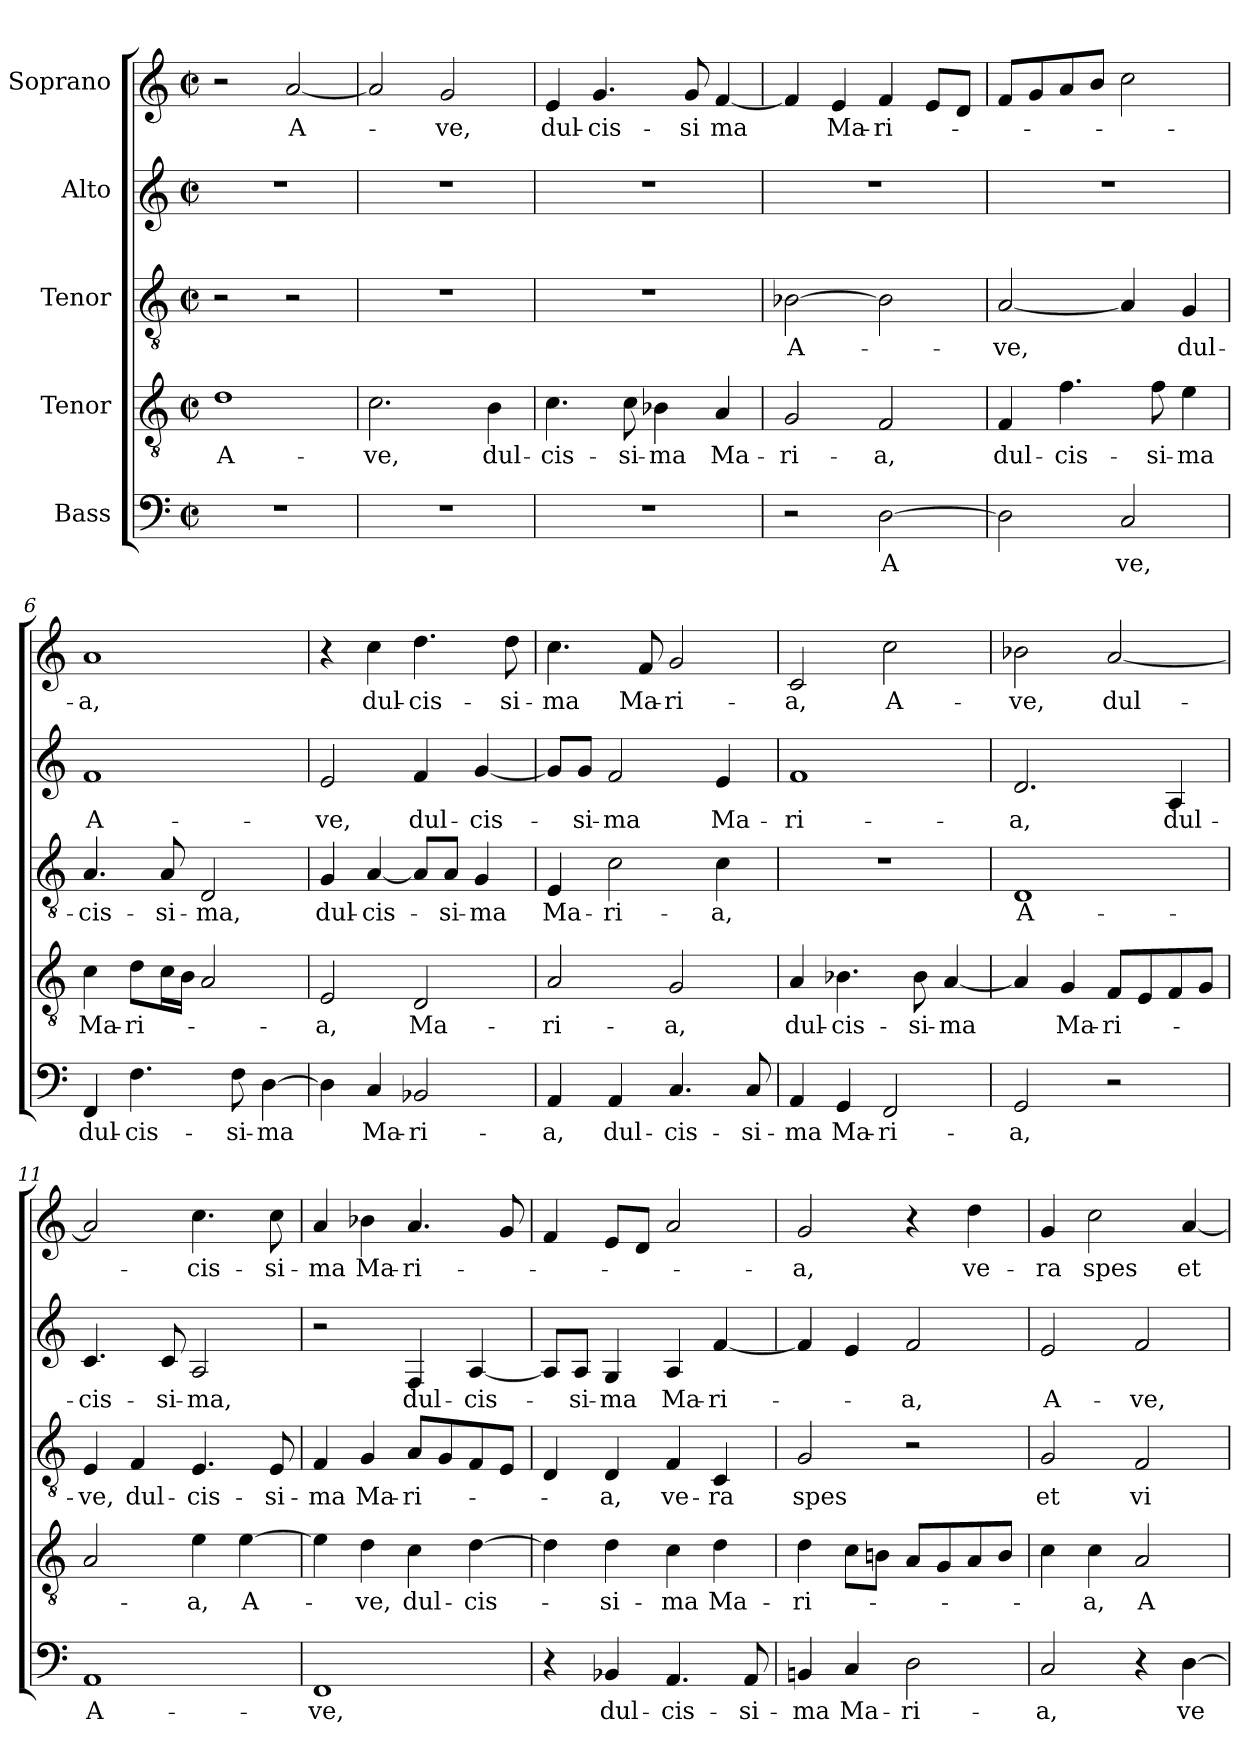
**kern	**text	**kern	**text	**kern	**text	**kern	**text	**kern	**text
*part5	*part5	*part4	*part4	*part3	*part3	*part2	*part2	*part1	*part1
*staff5	*staff5	*staff4	*staff4	*staff3	*staff3	*staff2	*staff2	*staff1	*staff1
*I"Bass	*	*I"Tenor	*	*I"Tenor	*	*I"Alto	*	*I"Soprano	*
*clefF4	*	*clefGv2	*	*clefGv2	*	*clefG2	*	*clefG2	*
*k[]	*	*k[]	*	*k[]	*	*k[]	*	*k[]	*
*M2/2	*	*M2/2	*	*M2/2	*	*M2/2	*	*M2/2	*
*met(c|)	*	*met(c|)	*	*met(c|)	*	*met(c|)	*	*met(c|)	*
*MM80	*	*MM80	*	*MM80	*	*MM80	*	*MM80	*
=1	=1	=1	=1	=1	=1	=1	=1	=1	=1
1r	.	1d	A-	2r	.	1r	.	2r	.
.	.	.	.	2r	.	.	.	[2a/	A-
=2	=2	=2	=2	=2	=2	=2	=2	=2	=2
1r	.	2.c\	ve,	1r	.	1r	.	2a/]	.
.	.	.	.	.	.	.	.	2g/	ve,
.	.	4B\	dul-	.	.	.	.	.	.
=3	=3	=3	=3	=3	=3	=3	=3	=3	=3
1r	.	4.c\	cis-	1r	.	1r	.	4e/	dul-
.	.	.	.	.	.	.	.	4.g/	cis-
.	.	8c\	si-	.	.	.	.	.	.
.	.	4B-X\	ma	.	.	.	.	.	.
.	.	.	.	.	.	.	.	8g/	si
.	.	4A/	Ma-	.	.	.	.	[4f/	ma
=4	=4	=4	=4	=4	=4	=4	=4	=4	=4
2r	.	2G/	ri-	[2B-X\	A-	1r	.	4f/]	.
.	.	.	.	.	.	.	.	4e/	Ma-
[2D\	A	2F/	a,	2B-\]	.	.	.	4f/	ri-
.	.	.	.	.	.	.	.	8e/L	.
.	.	.	.	.	.	.	.	8d/J	.
=5	=5	=5	=5	=5	=5	=5	=5	=5	=5
2D\]	.	4F/	dul-	[2A/	ve,	1r	.	8f/L	.
.	.	.	.	.	.	.	.	8g/	.
.	.	4.f\	cis-	.	.	.	.	8a/	.
.	.	.	.	.	.	.	.	8b/J	.
2C/	ve,	.	.	4A/]	.	.	.	2cc\	.
.	.	8f\	si-	.	.	.	.	.	.
.	.	4e\	ma	4G/	dul-	.	.	.	.
!!LO:LB:g=z
=6	=6	=6	=6	=6	=6	=6	=6	=6	=6
4FF/	dul-	4c\	Ma-	4.A/	cis-	1f	A-	1a	-a,
4.F\	cis-	8d\L	ri-	.	.	.	.	.	.
.	.	16c\L	.	8A/	si-	.	.	.	.
.	.	16B\JJ	.	.	.	.	.	.	.
.	.	2A/	.	2D/	ma,	.	.	.	.
8F\	si-	.	.	.	.	.	.	.	.
[4D\	ma	.	.	.	.	.	.	.	.
=7	=7	=7	=7	=7	=7	=7	=7	=7	=7
4D\]	.	2E/	a,	4G/	dul-	2e/	ve,	4r	.
4C/	Ma-	.	.	[4A/	cis-	.	.	4cc\	dul-
2BB-X/	ri-	2D/	Ma-	8A/L]	.	4f/	dul-	4.dd\	cis-
.	.	.	.	8A/J	si-	.	.	.	.
.	.	.	.	4G/	ma	[4g/	cis-	.	.
.	.	.	.	.	.	.	.	8dd\	si-
=8	=8	=8	=8	=8	=8	=8	=8	=8	=8
4AA/	a,	2A/	ri-	4E/	Ma-	8g/L]	.	4.cc\	ma
.	.	.	.	.	.	8g/J	si-	.	.
4AA/	dul-	.	.	2c\	ri-	2f/	ma	.	.
.	.	.	.	.	.	.	.	8f/	Ma-
4.C/	cis-	2G/	a,	.	.	.	.	2g/	ri-
.	.	.	.	4c\	a,	4e/	Ma-	.	.
8C/	si-	.	.	.	.	.	.	.	.
=9	=9	=9	=9	=9	=9	=9	=9	=9	=9
4AA/	ma	4A/	dul-	1r	.	1f	ri-	2c/	a,
4GG/	Ma-	4.B-X\	cis-	.	.	.	.	.	.
2FF/	ri-	.	.	.	.	.	.	2cc\	A-
.	.	8B-\	si-	.	.	.	.	.	.
.	.	[4A/	ma	.	.	.	.	.	.
=10	=10	=10	=10	=10	=10	=10	=10	=10	=10
2GG/	a,	4A/]	.	1D	A-	2.d/	a,	2b-X\	ve,
.	.	4G/	Ma-	.	.	.	.	.	.
2r	.	8F/L	ri-	.	.	.	.	[2a/	dul-
.	.	8E/	.	.	.	.	.	.	.
.	.	8F/	.	.	.	4A/	dul-	.	.
.	.	8G/J	.	.	.	.	.	.	.
!!LO:PB:g=z
=11	=11	=11	=11	=11	=11	=11	=11	=11	=11
1AA	A-	2A/	.	4E/	ve,	4.c/	cis-	2a/]	.
.	.	.	.	4F/	dul-	.	.	.	.
.	.	.	.	.	.	8c/	si-	.	.
.	.	4e\	a,	4.E/	cis-	2A/	ma,	4.cc\	cis-
.	.	[4e\	A-	.	.	.	.	.	.
.	.	.	.	8E/	si-	.	.	8cc\	si-
=12	=12	=12	=12	=12	=12	=12	=12	=12	=12
1FF	ve,	4e\]	.	4F/	ma	2r	.	4a/	ma
.	.	4d\	ve,	4G/	Ma-	.	.	4b-X\	Ma-
.	.	4c\	dul-	8A/L	ri-	4F/	dul-	4.a/	ri-
.	.	.	.	8G/	.	.	.	.	.
.	.	[4d\	cis-	8F/	.	[4A/	cis-	.	.
.	.	.	.	8E/J	.	.	.	8g/	.
=13	=13	=13	=13	=13	=13	=13	=13	=13	=13
4r	.	4d\]	.	4D/	.	8A/L]	.	4f/	.
.	.	.	.	.	.	8A/J	si-	.	.
4BB-X/	dul-	4d\	si-	4D/	a,	4G/	ma	8e/L	.
.	.	.	.	.	.	.	.	8d/J	.
4.AA/	cis-	4c\	ma	4F/	ve-	4A/	Ma-	2a/	.
.	.	4d\	Ma-	4C/	ra	[4f/	-ri-	.	.
8AA/	si-	.	.	.	.	.	.	.	.
=14	=14	=14	=14	=14	=14	=14	=14	=14	=14
4BBn/	ma	4d\	ri-	2G/	spes	4f/]	.	2g/	a,
4C/	Ma-	8c\L	.	.	.	4e/	.	.	.
.	.	8Bn\J	.	.	.	.	.	.	.
2D\	ri-	8A/L	.	2r	.	2f/	a,	4r	.
.	.	8G/	.	.	.	.	.	.	.
.	.	8A/	.	.	.	.	.	4dd\	ve-
.	.	8B/J	.	.	.	.	.	.	.
=15	=15	=15	=15	=15	=15	=15	=15	=15	=15
2C/	a,	4c\	.	2G/	et	2e/	A-	4g/	ra
.	.	4c\	a,	.	.	.	.	2cc\	spes
4r	.	2A/	A-	2F/	vi-	2f/	ve,	.	.
[4D\	ve-	.	.	.	.	.	.	[4a/	et
=	=	=	=	=	=	=	=	=	=
*-	*-	*-	*-	*-	*-	*-	*-	*-	*-
